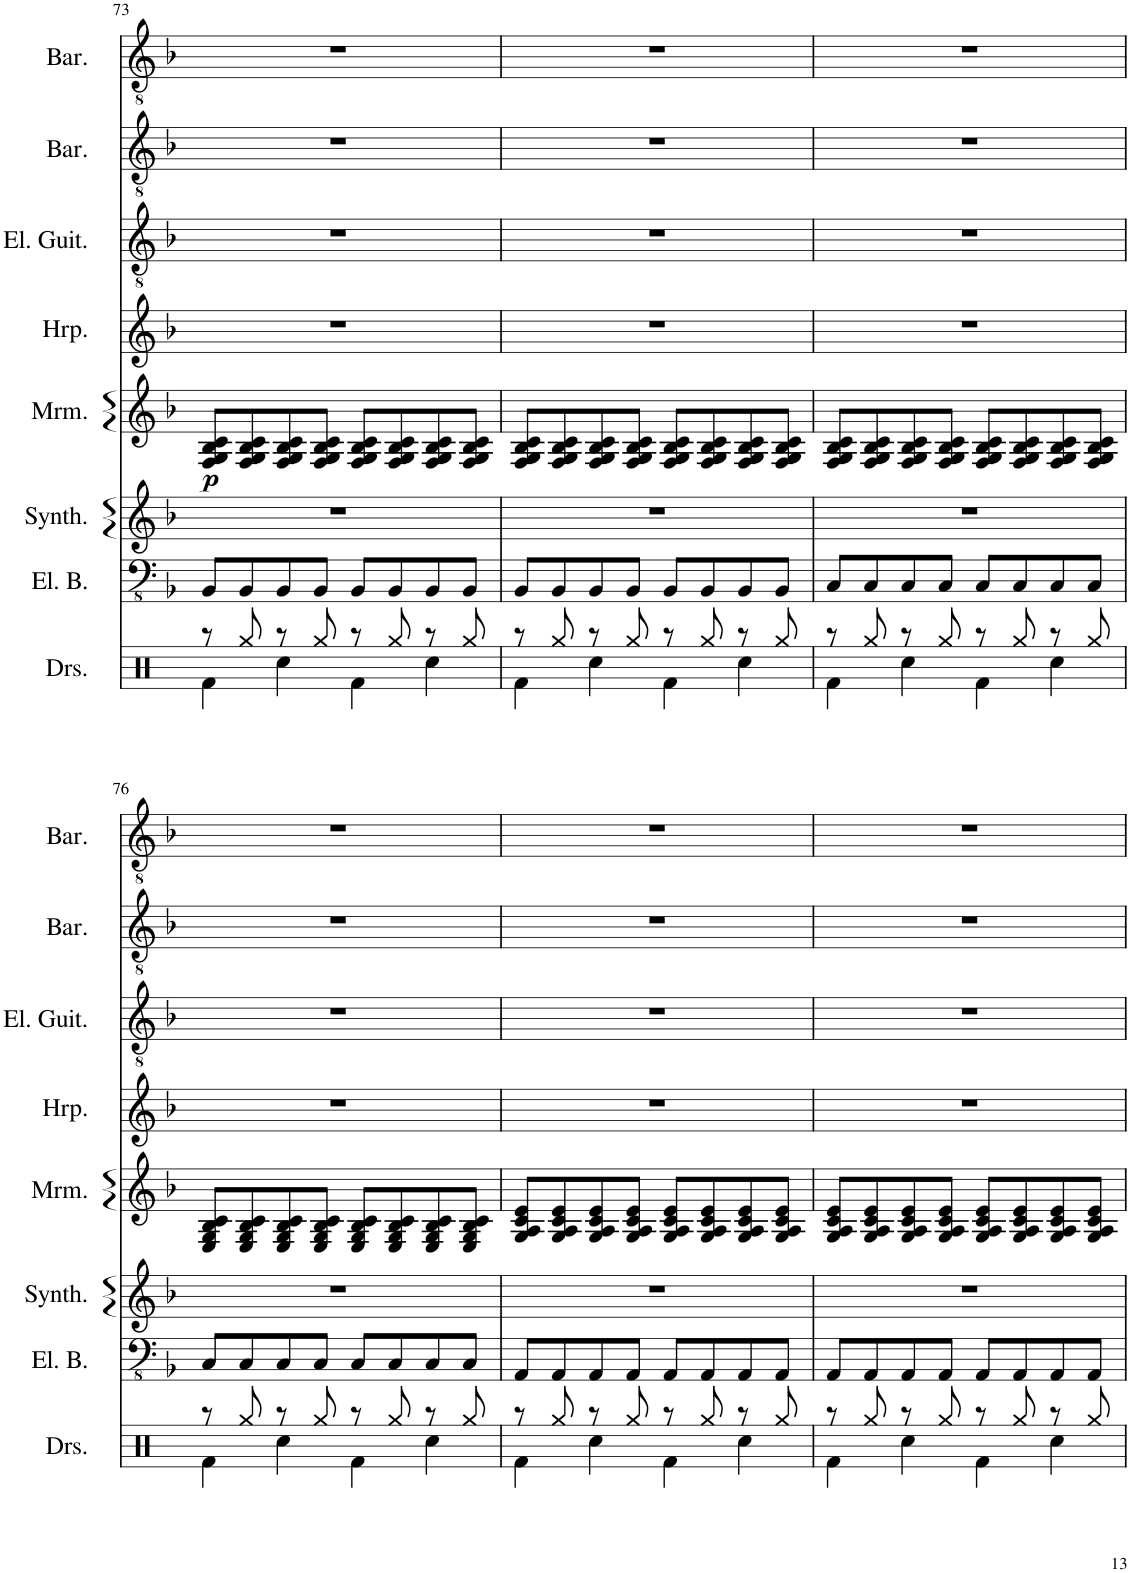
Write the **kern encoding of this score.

**kern	**kern	**kern	**kern	**dynam	**kern	**kern	**kern	**kern
*part8	*part7	*part6	*part5	*part5	*part4	*part3	*part2	*part1
*staff8	*staff7	*staff6	*staff5	*staff5	*staff4	*staff3	*staff2	*staff1
*I"Drumset	*I"Electric Bass	*I"String Synthesizer	*I"Marimba	*	*I"Harp	*I"Electric Guitar	*I"Baritone	*I"Baritone
*I'Drs.	*I'El. B.	*I'Synth.	*I'Mrm.	*	*I'Hrp.	*I'El. Guit.	*I'Bar.	*I'Bar.
!!LO:PB:g=z
*clefX	*clefFv4	*clefG2	*clefG2	*	*clefG2	*clefGv2	*clefGv2	*clefGv2
*k[]	*k[b-]	*k[b-]	*k[b-]	*	*k[b-]	*k[b-]	*k[b-]	*k[b-]
*M4/4	*M4/4	*M4/4	*M4/4	*	*M4/4	*M4/4	*M4/4	*M4/4
=73	=73	=73	=73	=73	=73	=73	=73	=73
*^	*	*	*	*	*	*	*	*
!	!	!	!	!	!LO:DY:b	!	!	!	!
8r	4Rf\	8BBB-/L	1r	8F/ 8G/ 8B-/ 8c/L	p	1r	1r	1r	1r
8Rgg/	.	8BBB-/	.	8F/ 8G/ 8B-/ 8c/	.	.	.	.	.
8r	4Rcc\	8BBB-/	.	8F/ 8G/ 8B-/ 8c/	.	.	.	.	.
8Rgg/	.	8BBB-/J	.	8F/ 8G/ 8B-/ 8c/J	.	.	.	.	.
8r	4Rf\	8BBB-/L	.	8F/ 8G/ 8B-/ 8c/L	.	.	.	.	.
8Rgg/	.	8BBB-/	.	8F/ 8G/ 8B-/ 8c/	.	.	.	.	.
8r	4Rcc\	8BBB-/	.	8F/ 8G/ 8B-/ 8c/	.	.	.	.	.
8Rgg/	.	8BBB-/J	.	8F/ 8G/ 8B-/ 8c/J	.	.	.	.	.
=74	=74	=74	=74	=74	=74	=74	=74	=74	=74
8r	4Rf\	8BBB-/L	1r	8F/ 8G/ 8B-/ 8c/L	.	1r	1r	1r	1r
8Rgg/	.	8BBB-/	.	8F/ 8G/ 8B-/ 8c/	.	.	.	.	.
8r	4Rcc\	8BBB-/	.	8F/ 8G/ 8B-/ 8c/	.	.	.	.	.
8Rgg/	.	8BBB-/J	.	8F/ 8G/ 8B-/ 8c/J	.	.	.	.	.
8r	4Rf\	8BBB-/L	.	8F/ 8G/ 8B-/ 8c/L	.	.	.	.	.
8Rgg/	.	8BBB-/	.	8F/ 8G/ 8B-/ 8c/	.	.	.	.	.
8r	4Rcc\	8BBB-/	.	8F/ 8G/ 8B-/ 8c/	.	.	.	.	.
8Rgg/	.	8BBB-/J	.	8F/ 8G/ 8B-/ 8c/J	.	.	.	.	.
=75	=75	=75	=75	=75	=75	=75	=75	=75	=75
8r	4Rf\	8CC/L	1r	8F/ 8G/ 8B-/ 8c/L	.	1r	1r	1r	1r
8Rgg/	.	8CC/	.	8F/ 8G/ 8B-/ 8c/	.	.	.	.	.
8r	4Rcc\	8CC/	.	8F/ 8G/ 8B-/ 8c/	.	.	.	.	.
8Rgg/	.	8CC/J	.	8F/ 8G/ 8B-/ 8c/J	.	.	.	.	.
8r	4Rf\	8CC/L	.	8F/ 8G/ 8B-/ 8c/L	.	.	.	.	.
8Rgg/	.	8CC/	.	8F/ 8G/ 8B-/ 8c/	.	.	.	.	.
8r	4Rcc\	8CC/	.	8F/ 8G/ 8B-/ 8c/	.	.	.	.	.
8Rgg/	.	8CC/J	.	8F/ 8G/ 8B-/ 8c/J	.	.	.	.	.
!!LO:LB:g=z
=76	=76	=76	=76	=76	=76	=76	=76	=76	=76
8r	4Rf\	8CC/L	1r	8E/ 8G/ 8B-/ 8c/L	.	1r	1r	1r	1r
8Rgg/	.	8CC/	.	8E/ 8G/ 8B-/ 8c/	.	.	.	.	.
8r	4Rcc\	8CC/	.	8E/ 8G/ 8B-/ 8c/	.	.	.	.	.
8Rgg/	.	8CC/J	.	8E/ 8G/ 8B-/ 8c/J	.	.	.	.	.
8r	4Rf\	8CC/L	.	8E/ 8G/ 8B-/ 8c/L	.	.	.	.	.
8Rgg/	.	8CC/	.	8E/ 8G/ 8B-/ 8c/	.	.	.	.	.
8r	4Rcc\	8CC/	.	8E/ 8G/ 8B-/ 8c/	.	.	.	.	.
8Rgg/	.	8CC/J	.	8E/ 8G/ 8B-/ 8c/J	.	.	.	.	.
=77	=77	=77	=77	=77	=77	=77	=77	=77	=77
8r	4Rf\	8AAA/L	1r	8G/ 8A/ 8c/ 8e/L	.	1r	1r	1r	1r
8Rgg/	.	8AAA/	.	8G/ 8A/ 8c/ 8e/	.	.	.	.	.
8r	4Rcc\	8AAA/	.	8G/ 8A/ 8c/ 8e/	.	.	.	.	.
8Rgg/	.	8AAA/J	.	8G/ 8A/ 8c/ 8e/J	.	.	.	.	.
8r	4Rf\	8AAA/L	.	8G/ 8A/ 8c/ 8e/L	.	.	.	.	.
8Rgg/	.	8AAA/	.	8G/ 8A/ 8c/ 8e/	.	.	.	.	.
8r	4Rcc\	8AAA/	.	8G/ 8A/ 8c/ 8e/	.	.	.	.	.
8Rgg/	.	8AAA/J	.	8G/ 8A/ 8c/ 8e/J	.	.	.	.	.
=78	=78	=78	=78	=78	=78	=78	=78	=78	=78
8r	4Rf\	8AAA/L	1r	8G/ 8A/ 8c/ 8e/L	.	1r	1r	1r	1r
8Rgg/	.	8AAA/	.	8G/ 8A/ 8c/ 8e/	.	.	.	.	.
8r	4Rcc\	8AAA/	.	8G/ 8A/ 8c/ 8e/	.	.	.	.	.
8Rgg/	.	8AAA/J	.	8G/ 8A/ 8c/ 8e/J	.	.	.	.	.
8r	4Rf\	8AAA/L	.	8G/ 8A/ 8c/ 8e/L	.	.	.	.	.
8Rgg/	.	8AAA/	.	8G/ 8A/ 8c/ 8e/	.	.	.	.	.
8r	4Rcc\	8AAA/	.	8G/ 8A/ 8c/ 8e/	.	.	.	.	.
8Rgg/	.	8AAA/J	.	8G/ 8A/ 8c/ 8e/J	.	.	.	.	.
*v	*v	*	*	*	*	*	*	*	*
=	=	=	=	=	=	=	=	=
*-	*-	*-	*-	*-	*-	*-	*-	*-
